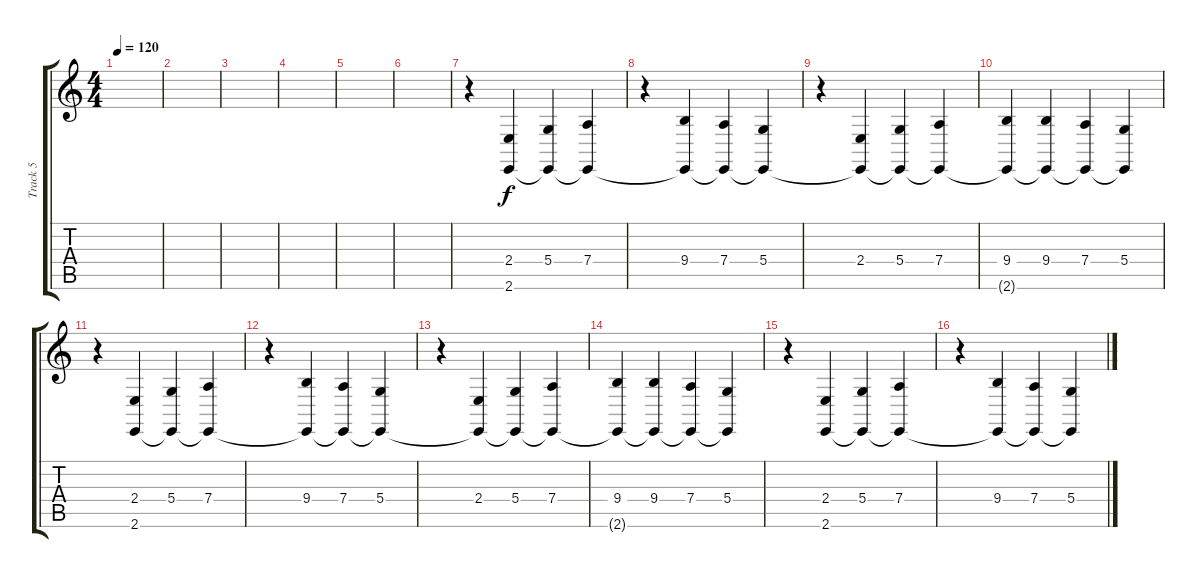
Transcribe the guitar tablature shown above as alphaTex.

\track ("Track 5" "Track 5") {instrument frenchhorn}
\staff {score tabs}
\tuning (E4 B3 G3 D3 A2 D2) {hide}
\ts (4 4)
\tempo 120
\clef g2
\ks c
|
|
|
|
|
|
r.4 (2.4 2.6).4 (5.4 2.6{t}).4 (7.4 2.6{t}).4 |
r.4 (9.4 2.6{t}).4 (7.4 2.6{t}).4 (5.4 2.6{t}).4 |
r.4 (2.4 2.6{t}).4 (5.4 2.6{t}).4 (7.4 2.6{t}).4 |
(9.4 2.6{t}).4 (9.4 2.6{t}).4 (7.4 2.6{t}).4 (5.4 2.6{t}).4 |
r.4 (2.4 2.6).4 (5.4 2.6{t}).4 (7.4 2.6{t}).4 |
r.4 (9.4 2.6{t}).4 (7.4 2.6{t}).4 (5.4 2.6{t}).4 |
r.4 (2.4 2.6{t}).4 (5.4 2.6{t}).4 (7.4 2.6{t}).4 |
(9.4 2.6{t}).4 (9.4 2.6{t}).4 (7.4 2.6{t}).4 (5.4 2.6{t}).4 |
r.4 (2.4 2.6).4 (5.4 2.6{t}).4 (7.4 2.6{t}).4 |
r.4 (9.4 2.6{t}).4 (7.4 2.6{t}).4 (5.4 2.6{t}).4
